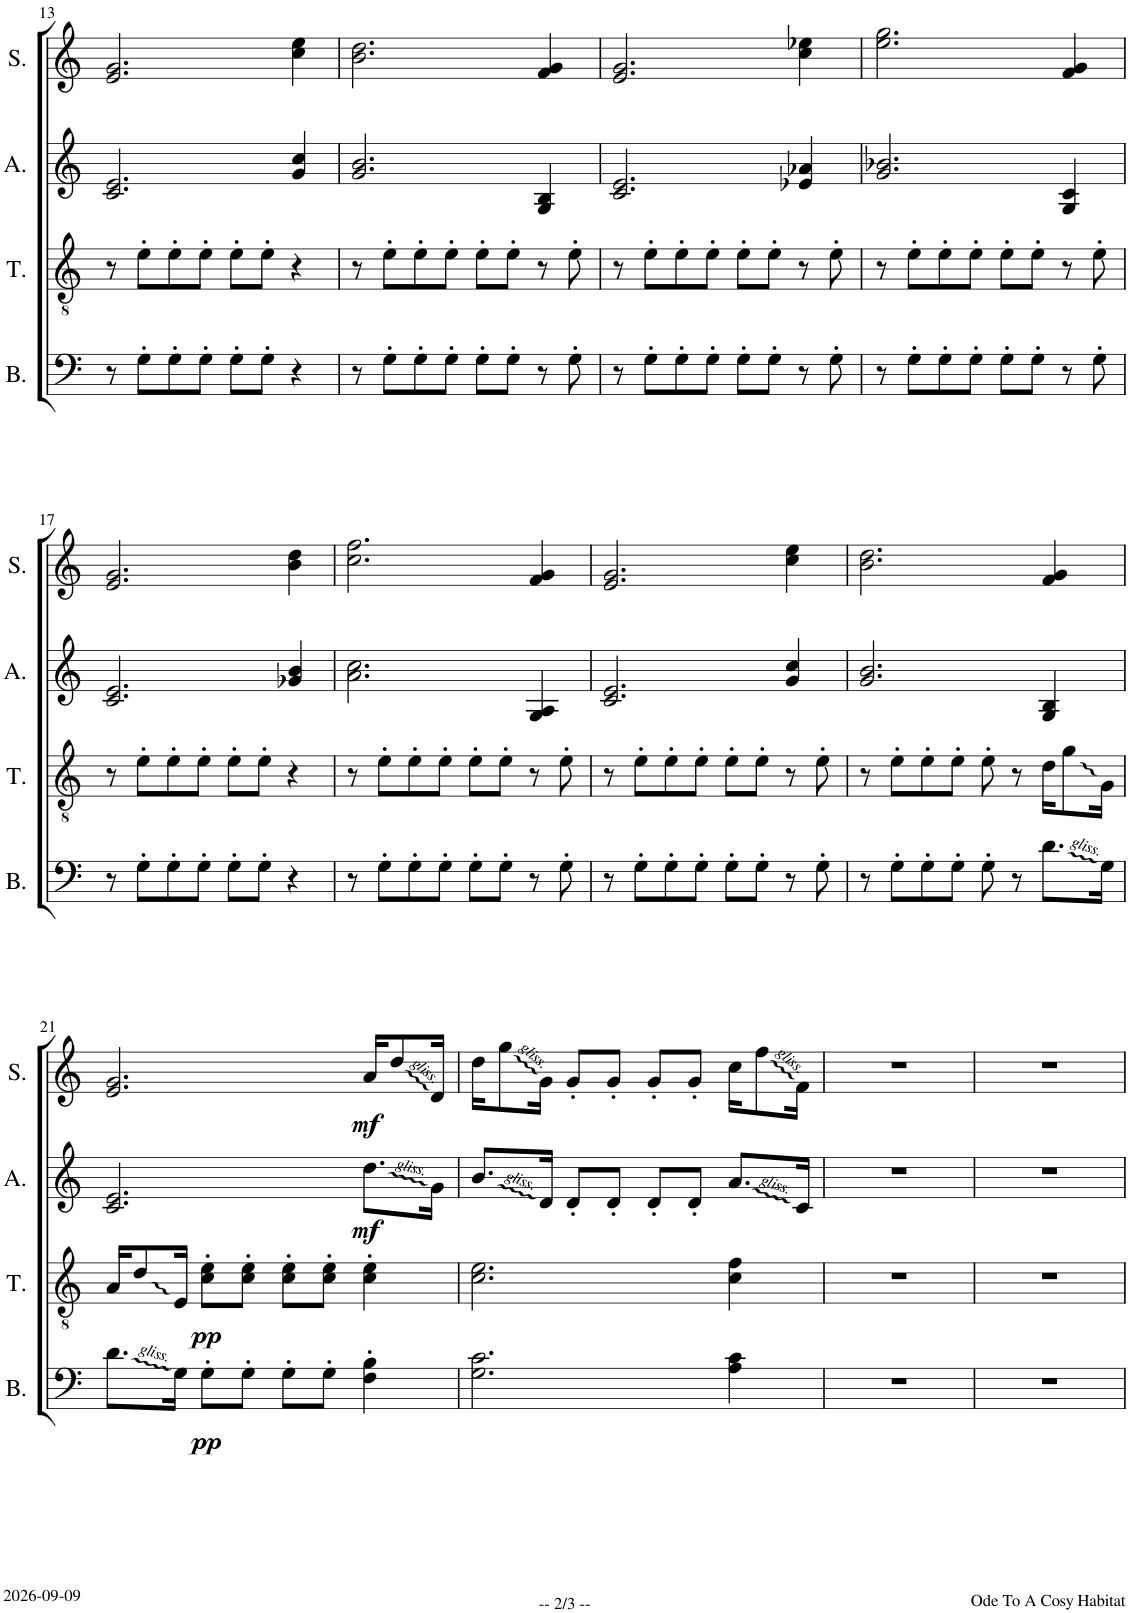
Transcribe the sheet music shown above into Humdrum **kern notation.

**kern	**dynam	**kern	**dynam	**kern	**dynam	**kern	**dynam
*part4	*part4	*part3	*part3	*part2	*part2	*part1	*part1
*staff4	*staff4	*staff3	*staff3	*staff2	*staff2	*staff1	*staff1
*I"Bass	*	*I"Tenor	*	*I"Alto	*	*I"Soprano	*
*I'B.	*	*I'T.	*	*I'A.	*	*I'S.	*
!!LO:PB:g=z
*clefF4	*	*clefGv2	*	*clefG2	*	*clefG2	*
*k[]	*	*k[]	*	*k[]	*	*k[]	*
*M4/4	*	*M4/4	*	*M4/4	*	*M4/4	*
=13	=13	=13	=13	=13	=13	=13	=13
8r	.	8r	.	2.c/ 2.e/	.	2.e/ 2.g/	.
8G'\L	.	8e'\L	.	.	.	.	.
8G'\	.	8e'\	.	.	.	.	.
8G'\J	.	8e'\J	.	.	.	.	.
8G'\L	.	8e'\L	.	.	.	.	.
8G'\J	.	8e'\J	.	.	.	.	.
4r	.	4r	.	4g/ 4cc/	.	4cc\ 4ee\	.
=14	=14	=14	=14	=14	=14	=14	=14
8r	.	8r	.	2.g/ 2.b/	.	2.b\ 2.dd\	.
8G'\L	.	8e'\L	.	.	.	.	.
8G'\	.	8e'\	.	.	.	.	.
8G'\J	.	8e'\J	.	.	.	.	.
8G'\L	.	8e'\L	.	.	.	.	.
8G'\J	.	8e'\J	.	.	.	.	.
8r	.	8r	.	4G/ 4B/	.	4f/ 4g/	.
8G'\	.	8e'\	.	.	.	.	.
=15	=15	=15	=15	=15	=15	=15	=15
8r	.	8r	.	2.c/ 2.e/	.	2.e/ 2.g/	.
8G'\L	.	8e'\L	.	.	.	.	.
8G'\	.	8e'\	.	.	.	.	.
8G'\J	.	8e'\J	.	.	.	.	.
8G'\L	.	8e'\L	.	.	.	.	.
8G'\J	.	8e'\J	.	.	.	.	.
8r	.	8r	.	4e-X/ 4a-X/	.	4cc\ 4ee-X\	.
8G'\	.	8e'\	.	.	.	.	.
=16	=16	=16	=16	=16	=16	=16	=16
8r	.	8r	.	2.g/ 2.b-X/	.	2.ee\ 2.gg\	.
8G'\L	.	8e'\L	.	.	.	.	.
8G'\	.	8e'\	.	.	.	.	.
8G'\J	.	8e'\J	.	.	.	.	.
8G'\L	.	8e'\L	.	.	.	.	.
8G'\J	.	8e'\J	.	.	.	.	.
8r	.	8r	.	4G/ 4c/	.	4f/ 4g/	.
8G'\	.	8e'\	.	.	.	.	.
!!LO:LB:g=z
=17	=17	=17	=17	=17	=17	=17	=17
8r	.	8r	.	2.c/ 2.e/	.	2.e/ 2.g/	.
8G'\L	.	8e'\L	.	.	.	.	.
8G'\	.	8e'\	.	.	.	.	.
8G'\J	.	8e'\J	.	.	.	.	.
8G'\L	.	8e'\L	.	.	.	.	.
8G'\J	.	8e'\J	.	.	.	.	.
4r	.	4r	.	4g-X/ 4b/	.	4b\ 4dd\	.
=18	=18	=18	=18	=18	=18	=18	=18
8r	.	8r	.	2.a\ 2.cc\	.	2.cc\ 2.ff\	.
8G'\L	.	8e'\L	.	.	.	.	.
8G'\	.	8e'\	.	.	.	.	.
8G'\J	.	8e'\J	.	.	.	.	.
8G'\L	.	8e'\L	.	.	.	.	.
8G'\J	.	8e'\J	.	.	.	.	.
8r	.	8r	.	4G/ 4A/	.	4f/ 4g/	.
8G'\	.	8e'\	.	.	.	.	.
=19	=19	=19	=19	=19	=19	=19	=19
8r	.	8r	.	2.c/ 2.e/	.	2.e/ 2.g/	.
8G'\L	.	8e'\L	.	.	.	.	.
8G'\	.	8e'\	.	.	.	.	.
8G'\J	.	8e'\J	.	.	.	.	.
8G'\L	.	8e'\L	.	.	.	.	.
8G'\J	.	8e'\J	.	.	.	.	.
8r	.	8r	.	4g/ 4cc/	.	4cc\ 4ee\	.
8G'\	.	8e'\	.	.	.	.	.
=20	=20	=20	=20	=20	=20	=20	=20
8r	.	8r	.	2.g/ 2.b/	.	2.b\ 2.dd\	.
8G'\L	.	8e'\L	.	.	.	.	.
8G'\	.	8e'\	.	.	.	.	.
8G'\J	.	8e'\J	.	.	.	.	.
8G'\	.	8e'\	.	.	.	.	.
8r	.	8r	.	.	.	.	.
8.d\L	.	16d\KL	.	4G/ 4B/	.	4f/ 4g/	.
.	.	8g\	.	.	.	.	.
16G\Jk	.	16G\Jk	.	.	.	.	.
!!LO:LB:g=z
=21	=21	=21	=21	=21	=21	=21	=21
8.d\L	.	16A/KL	.	2.c/ 2.e/	.	2.e/ 2.g/	.
.	.	8d/	.	.	.	.	.
16G\Jk	.	16E/Jk	.	.	.	.	.
!	!LO:DY:b	!	!LO:DY:b	!	!	!	!
8G'\L	pp	8c\' 8e\'L	pp	.	.	.	.
8G'\J	.	8c\' 8e\'J	.	.	.	.	.
8G'\L	.	8c\' 8e\'L	.	.	.	.	.
8G'\J	.	8c\' 8e\'J	.	.	.	.	.
!	!	!	!	!	!LO:DY:b	!	!LO:DY:b
4F\' 4B\'	.	4c\' 4e\'	.	8.dd\L	mf	16a/KL	mf
.	.	.	.	.	.	8dd/	.
.	.	.	.	16g\Jk	.	16d/Jk	.
=22	=22	=22	=22	=22	=22	=22	=22
2.G\ 2.c\	.	2.c\ 2.e\	.	8.b/L	.	16dd\KL	.
.	.	.	.	.	.	8gg\	.
.	.	.	.	16d/Jk	.	16g\Jk	.
.	.	.	.	8d'/L	.	8g'/L	.
.	.	.	.	8d'/J	.	8g'/J	.
.	.	.	.	8d'/L	.	8g'/L	.
.	.	.	.	8d'/J	.	8g'/J	.
4A\ 4c\	.	4c\ 4f\	.	8.a/L	.	16cc\KL	.
.	.	.	.	.	.	8ff\	.
.	.	.	.	16c/Jk	.	16f\Jk	.
=23	=23	=23	=23	=23	=23	=23	=23
1r	.	1r	.	1r	.	1r	.
=24	=24	=24	=24	=24	=24	=24	=24
1r	.	1r	.	1r	.	1r	.
=	=	=	=	=	=	=	=
*-	*-	*-	*-	*-	*-	*-	*-
